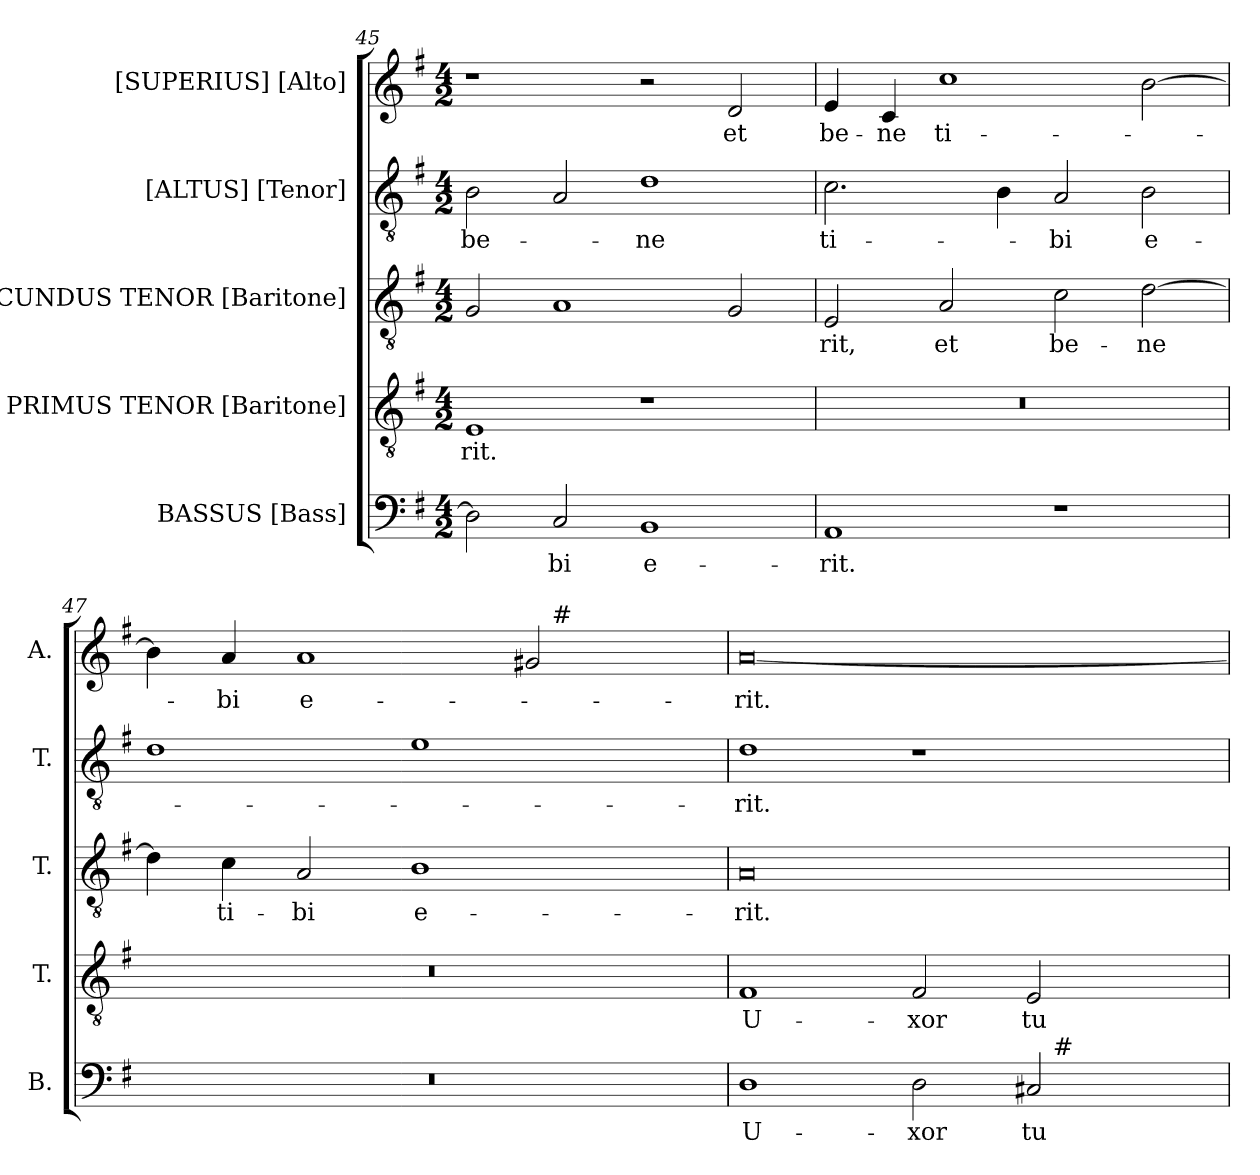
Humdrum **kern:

**kern	**text	**kern	**text	**kern	**text	**kern	**text	**kern	**text
*part5	*part5	*part4	*part4	*part3	*part3	*part2	*part2	*part1	*part1
*staff5	*staff5	*staff4	*staff4	*staff3	*staff3	*staff2	*staff2	*staff1	*staff1
*I"BASSUS [Bass]	*	*I"PRIMUS TENOR [Baritone]	*	*I"SECUNDUS TENOR [Baritone]	*	*I"[ALTUS] [Tenor]	*	*I"[SUPERIUS] [Alto]	*
*I'B.	*	*I'T.	*	*I'T.	*	*I'T.	*	*I'A.	*
!!LO:LB:g=z
*clefF4	*	*clefGv2	*	*clefGv2	*	*clefGv2	*	*clefG2	*
*	*	*ITrd7c12	*	*ITrd7c12	*	*ITrd7c12	*	*	*
*k[f#]	*	*k[f#]	*	*k[f#]	*	*k[f#]	*	*k[f#]	*
*G:	*	*G:	*	*G:	*	*G:	*	*G:	*
*M4/2	*	*M4/2	*	*M4/2	*	*M4/2	*	*M4/2	*
=45	=45	=45	=45	=45	=45	=45	=45	=45	=45
!	!	!	!LO:LY:b:color=#000000	!	!	!	!	!	!
!	!	!	!	!	!	!	!LO:LY:b:color=#000000	!	!
2Di\]	.	1EEi	-rit.	2GGi/	.	2BBi\	be-	1r	.
!	!LO:LY:b:color=#000000	!	!	!	!	!	!	!	!
2Ci/	-bi	.	.	1AAi	.	2AAi/	.	.	.
!	!LO:LY:b:color=#000000	!	!	!	!	!	!	!	!
!	!	!	!	!	!	!	!LO:LY:b:color=#000000	!	!
1BBi	e-	1r	.	.	.	1Di	-ne	2r	.
!	!	!	!	!	!	!	!	!	!LO:LY:b:color=#000000
.	.	.	.	2GGi/	.	.	.	2di/	et
=46	=46	=46	=46	=46	=46	=46	=46	=46	=46
!	!LO:LY:b:color=#000000	!LO:N:vis=1	!	!	!	!	!	!	!
!	!	!	!	!	!LO:LY:b:color=#000000	!	!	!	!
!	!	!	!	!	!	!	!LO:LY:b:color=#000000	!	!
!	!	!	!	!	!	!	!	!	!LO:LY:b:color=#000000
1AAi	-rit.	0r	.	2EEi/	-rit,	2.Ci\	ti-	4ei/	be-
!	!	!	!	!	!	!	!	!	!LO:LY:b:color=#000000
.	.	.	.	.	.	.	.	4ci/	-ne
!	!	!	!	!	!LO:LY:b:color=#000000	!	!	!	!
!	!	!	!	!	!	!	!	!	!LO:LY:b:color=#000000
.	.	.	.	2AAi/	et	.	.	1cci	ti-
.	.	.	.	.	.	4BBi\	.	.	.
!	!	!	!	!	!LO:LY:b:color=#000000	!	!	!	!
!	!	!	!	!	!	!	!LO:LY:b:color=#000000	!	!
1r	.	.	.	2Ci\	be-	2AAi/	-bi	.	.
!	!	!	!	!	!LO:LY:b:color=#000000	!	!	!	!
!	!	!	!	!	!	!	!LO:LY:b:color=#000000	!	!
.	.	.	.	[2Di\	-ne	2BBi\	e-	[2bi\	.
=47	=47	=47	=47	=47	=47	=47	=47	=47	=47
!LO:N:vis=1	!	!LO:N:vis=1	!	!	!	!	!	!	!
*	*	*	*	*	*	*	*	*^	*
0r	.	0r	.	4Di\]	.	1Di	.	4bi\]	1ryy	.
!	!	!	!	!	!LO:LY:b:color=#000000	!	!	!	!	!
!	!	!	!	!	!	!	!	!	!	!LO:LY:b:color=#000000
.	.	.	.	4Ci\	ti-	.	.	4ai/	.	-bi
!	!	!	!	!	!LO:LY:b:color=#000000	!	!	!	!	!
!	!	!	!	!	!	!	!	!	!	!LO:LY:b:color=#000000
.	.	.	.	2AAi/	-bi	.	.	1ai	.	e-
!	!	!	!	!	!LO:LY:b:color=#000000	!	!	!	!	!
.	.	.	.	1BBi	e-	1Ei	.	.	2ryy	.
.	.	.	.	.	.	.	.	2g#i/	32ryy	.
.	.	.	.	.	.	.	.	.	256ryy	.
!	!	!	!	!	!	!	!	!	!LO:TX:a:t=#	!
.	.	.	.	.	.	.	.	.	4ryy	.
.	.	.	.	.	.	.	.	.	8ryy	.
.	.	.	.	.	.	.	.	.	16ryy	.
.	.	.	.	.	.	.	.	.	64..ryy	.
*	*	*	*	*	*	*	*	*v	*v	*
=48	=48	=48	=48	=48	=48	=48	=48	=48	=48
*	*	*	*	*	*	*	*	*^	*
!	!LO:LY:b:color=#000000	!	!	!	!	!	!	!	!	!
*	*	*	*	*	*	*	*	*v	*v	*
*	*	*	*	*	*	*	*	*^	*
!	!	!	!LO:LY:b:color=#000000	!	!	!	!	!	!	!
*	*	*	*	*	*	*	*	*v	*v	*
*	*	*	*	*	*	*	*	*^	*
!	!	!	!	!	!LO:LY:b:color=#000000	!	!	!	!	!
*	*	*	*	*	*	*	*	*v	*v	*
*	*	*	*	*	*	*	*	*^	*
!	!	!	!	!	!	!	!LO:LY:b:color=#000000	!	!	!
*	*	*	*	*	*	*	*	*v	*v	*
*	*	*	*	*	*	*	*	*^	*
!	!	!	!	!	!	!	!	!	!	!LO:LY:b:color=#000000
*^	*	*	*	*	*	*	*	*v	*v	*
1Di	1ryy	U-	1FF#i	U-	0AAi	-rit.	1Di	-rit.	[0ai	-rit.
!	!	!LO:LY:b:color=#000000	!	!	!	!	!	!	!	!
!	!	!	!	!LO:LY:b:color=#000000	!	!	!	!	!	!
2Di\	2ryy	-xor	2FF#i/	-xor	.	.	1r	.	.	.
!	!	!LO:LY:b:color=#000000	!	!	!	!	!	!	!	!
!	!	!	!	!LO:LY:b:color=#000000	!	!	!	!	!	!
2C#i/	32ryy	tu-	2EEi/	tu-	.	.	.	.	.	.
.	256ryy	.	.	.	.	.	.	.	.	.
!	!LO:TX:a:t=#	!	!	!	!	!	!	!	!	!
.	4ryy	.	.	.	.	.	.	.	.	.
.	8ryy	.	.	.	.	.	.	.	.	.
.	16ryy	.	.	.	.	.	.	.	.	.
.	64..ryy	.	.	.	.	.	.	.	.	.
*v	*v	*	*	*	*	*	*	*	*	*
=	=	=	=	=	=	=	=	=	=
*-	*-	*-	*-	*-	*-	*-	*-	*-	*-
